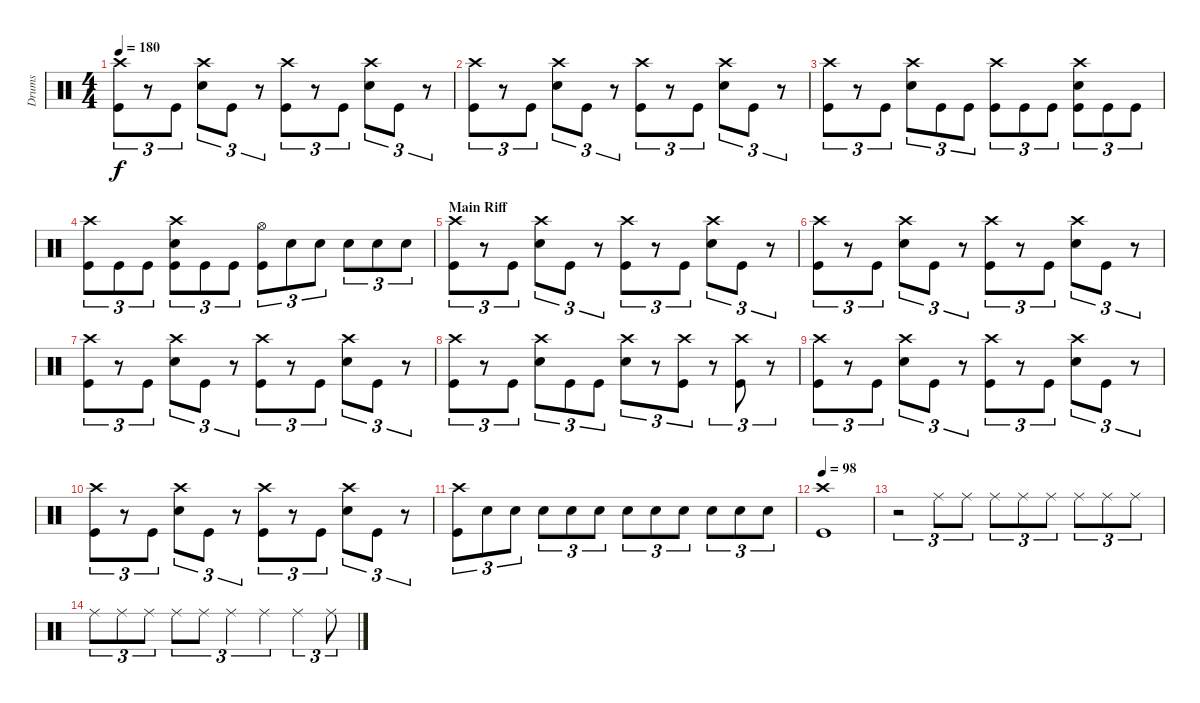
\track ("Drums" "Drums") {instrument percussion}
\staff {score}
\articulation defaults
\ts (4 4)
\tempo 180
\clef neutral
\ks c
("Crash high (hit)" "Kick (hit)").8{tu (3 2) dy f} r.8{tu (3 2)} "Kick (hit)".8{tu (3 2)} ("Crash high (hit)" "Snare (hit) 2").8{tu (3 2)} "Kick (hit)".8{tu (3 2)} r.8{tu (3 2)} ("Crash high (hit)" "Kick (hit)").8{tu (3 2)} r.8{tu (3 2)} "Kick (hit)".8{tu (3 2)} ("Crash high (hit)" "Snare (hit) 2").8{tu (3 2)} "Kick (hit)".8{tu (3 2)} r.8{tu (3 2)} |
("Crash high (hit)" "Kick (hit)").8{tu (3 2)} r.8{tu (3 2)} "Kick (hit)".8{tu (3 2)} ("Crash high (hit)" "Snare (hit) 2").8{tu (3 2)} "Kick (hit)".8{tu (3 2)} r.8{tu (3 2)} ("Crash high (hit)" "Kick (hit)").8{tu (3 2)} r.8{tu (3 2)} "Kick (hit)".8{tu (3 2)} ("Crash high (hit)" "Snare (hit) 2").8{tu (3 2)} "Kick (hit)".8{tu (3 2)} r.8{tu (3 2)} |
("Crash high (hit)" "Kick (hit)").8{tu (3 2)} r.8{tu (3 2)} "Kick (hit)".8{tu (3 2)} ("Crash high (hit)" "Snare (hit) 2").8{tu (3 2)} "Kick (hit)".8{tu (3 2)} "Kick (hit)".8{tu (3 2)} ("Crash high (hit)" "Kick (hit)").8{tu (3 2)} "Kick (hit)".8{tu (3 2)} "Kick (hit)".8{tu (3 2)} ("Crash high (hit)" "Snare (hit) 2" "Kick (hit)").8{tu (3 2)} "Kick (hit)".8{tu (3 2)} "Kick (hit)".8{tu (3 2)} |
("Crash high (hit)" "Kick (hit)").8{tu (3 2)} "Kick (hit)".8{tu (3 2)} "Kick (hit)".8{tu (3 2)} ("Crash high (hit)" "Snare (hit) 2" "Kick (hit)").8{tu (3 2)} "Kick (hit)".8{tu (3 2)} "Kick (hit)".8{tu (3 2)} ("Hi-Hat (open)" "Kick (hit)").8{tu (3 2)} "Snare (hit) 2".8{tu (3 2)} "Snare (hit) 2".8{tu (3 2)} "Snare (hit) 2".8{tu (3 2)} "Snare (hit) 2".8{tu (3 2)} "Snare (hit) 2".8{tu (3 2)} |
\section ("" "Main Riff")
("Crash high (hit)" "Kick (hit)").8{tu (3 2)} r.8{tu (3 2)} "Kick (hit)".8{tu (3 2)} ("Crash high (hit)" "Snare (hit) 2").8{tu (3 2)} "Kick (hit)".8{tu (3 2)} r.8{tu (3 2)} ("Crash high (hit)" "Kick (hit)").8{tu (3 2)} r.8{tu (3 2)} "Kick (hit)".8{tu (3 2)} ("Crash high (hit)" "Snare (hit) 2").8{tu (3 2)} "Kick (hit)".8{tu (3 2)} r.8{tu (3 2)} |
("Crash high (hit)" "Kick (hit)").8{tu (3 2)} r.8{tu (3 2)} "Kick (hit)".8{tu (3 2)} ("Crash high (hit)" "Snare (hit) 2").8{tu (3 2)} "Kick (hit)".8{tu (3 2)} r.8{tu (3 2)} ("Crash high (hit)" "Kick (hit)").8{tu (3 2)} r.8{tu (3 2)} "Kick (hit)".8{tu (3 2)} ("Crash high (hit)" "Snare (hit) 2").8{tu (3 2)} "Kick (hit)".8{tu (3 2)} r.8{tu (3 2)} |
("Crash high (hit)" "Kick (hit)").8{tu (3 2)} r.8{tu (3 2)} "Kick (hit)".8{tu (3 2)} ("Crash high (hit)" "Snare (hit) 2").8{tu (3 2)} "Kick (hit)".8{tu (3 2)} r.8{tu (3 2)} ("Crash high (hit)" "Kick (hit)").8{tu (3 2)} r.8{tu (3 2)} "Kick (hit)".8{tu (3 2)} ("Crash high (hit)" "Snare (hit) 2").8{tu (3 2)} "Kick (hit)".8{tu (3 2)} r.8{tu (3 2)} |
("Crash high (hit)" "Kick (hit)").8{tu (3 2)} r.8{tu (3 2)} "Kick (hit)".8{tu (3 2)} ("Crash high (hit)" "Snare (hit) 2").8{tu (3 2)} "Kick (hit)".8{tu (3 2)} "Kick (hit)".8{tu (3 2)} ("Crash high (hit)" "Snare (hit) 2").8{tu (3 2)} r.8{tu (3 2)} ("Crash high (hit)" "Kick (hit)").8{tu (3 2)} r.8{tu (3 2)} ("Crash high (hit)" "Kick (hit)").8{tu (3 2)} r.8{tu (3 2)} |
("Crash high (hit)" "Kick (hit)").8{tu (3 2)} r.8{tu (3 2)} "Kick (hit)".8{tu (3 2)} ("Crash high (hit)" "Snare (hit) 2").8{tu (3 2)} "Kick (hit)".8{tu (3 2)} r.8{tu (3 2)} ("Crash high (hit)" "Kick (hit)").8{tu (3 2)} r.8{tu (3 2)} "Kick (hit)".8{tu (3 2)} ("Crash high (hit)" "Snare (hit) 2").8{tu (3 2)} "Kick (hit)".8{tu (3 2)} r.8{tu (3 2)} |
("Crash high (hit)" "Kick (hit)").8{tu (3 2)} r.8{tu (3 2)} "Kick (hit)".8{tu (3 2)} ("Crash high (hit)" "Snare (hit) 2").8{tu (3 2)} "Kick (hit)".8{tu (3 2)} r.8{tu (3 2)} ("Crash high (hit)" "Kick (hit)").8{tu (3 2)} r.8{tu (3 2)} "Kick (hit)".8{tu (3 2)} ("Crash high (hit)" "Snare (hit) 2").8{tu (3 2)} "Kick (hit)".8{tu (3 2)} r.8{tu (3 2)} |
("Crash high (hit)" "Kick (hit)").8{tu (3 2)} "Snare (hit) 2".8{tu (3 2)} "Snare (hit) 2".8{tu (3 2)} "Snare (hit) 2".8{tu (3 2)} "Snare (hit) 2".8{tu (3 2)} "Snare (hit) 2".8{tu (3 2)} "Snare (hit) 2".8{tu (3 2)} "Snare (hit) 2".8{tu (3 2)} "Snare (hit) 2".8{tu (3 2)} "Snare (hit) 2".8{tu (3 2)} "Snare (hit) 2".8{tu (3 2)} "Snare (hit) 2".8{tu (3 2)} |
\tempo 98
("Crash high (hit)" "Kick (hit)").1 |
r.2{tu (3 2)} "Ride (middle)".8{tu (3 2)} "Ride (middle)".8{tu (3 2)} "Ride (middle)".8{tu (3 2)} "Ride (middle)".8{tu (3 2)} "Ride (middle)".8{tu (3 2)} "Ride (middle)".8{tu (3 2)} "Ride (middle)".8{tu (3 2)} "Ride (middle)".8{tu (3 2)} |
"Ride (middle)".8{tu (3 2)} "Ride (middle)".8{tu (3 2)} "Ride (middle)".8{tu (3 2)} "Ride (middle)".8{tu (3 2)} "Ride (middle)".8{tu (3 2)} "Ride (middle)".4{tu (3 2)} "Ride (middle)".4{tu (3 2)} "Ride (middle)".4{tu (3 2)} "Ride (middle)".8{tu (3 2)}
